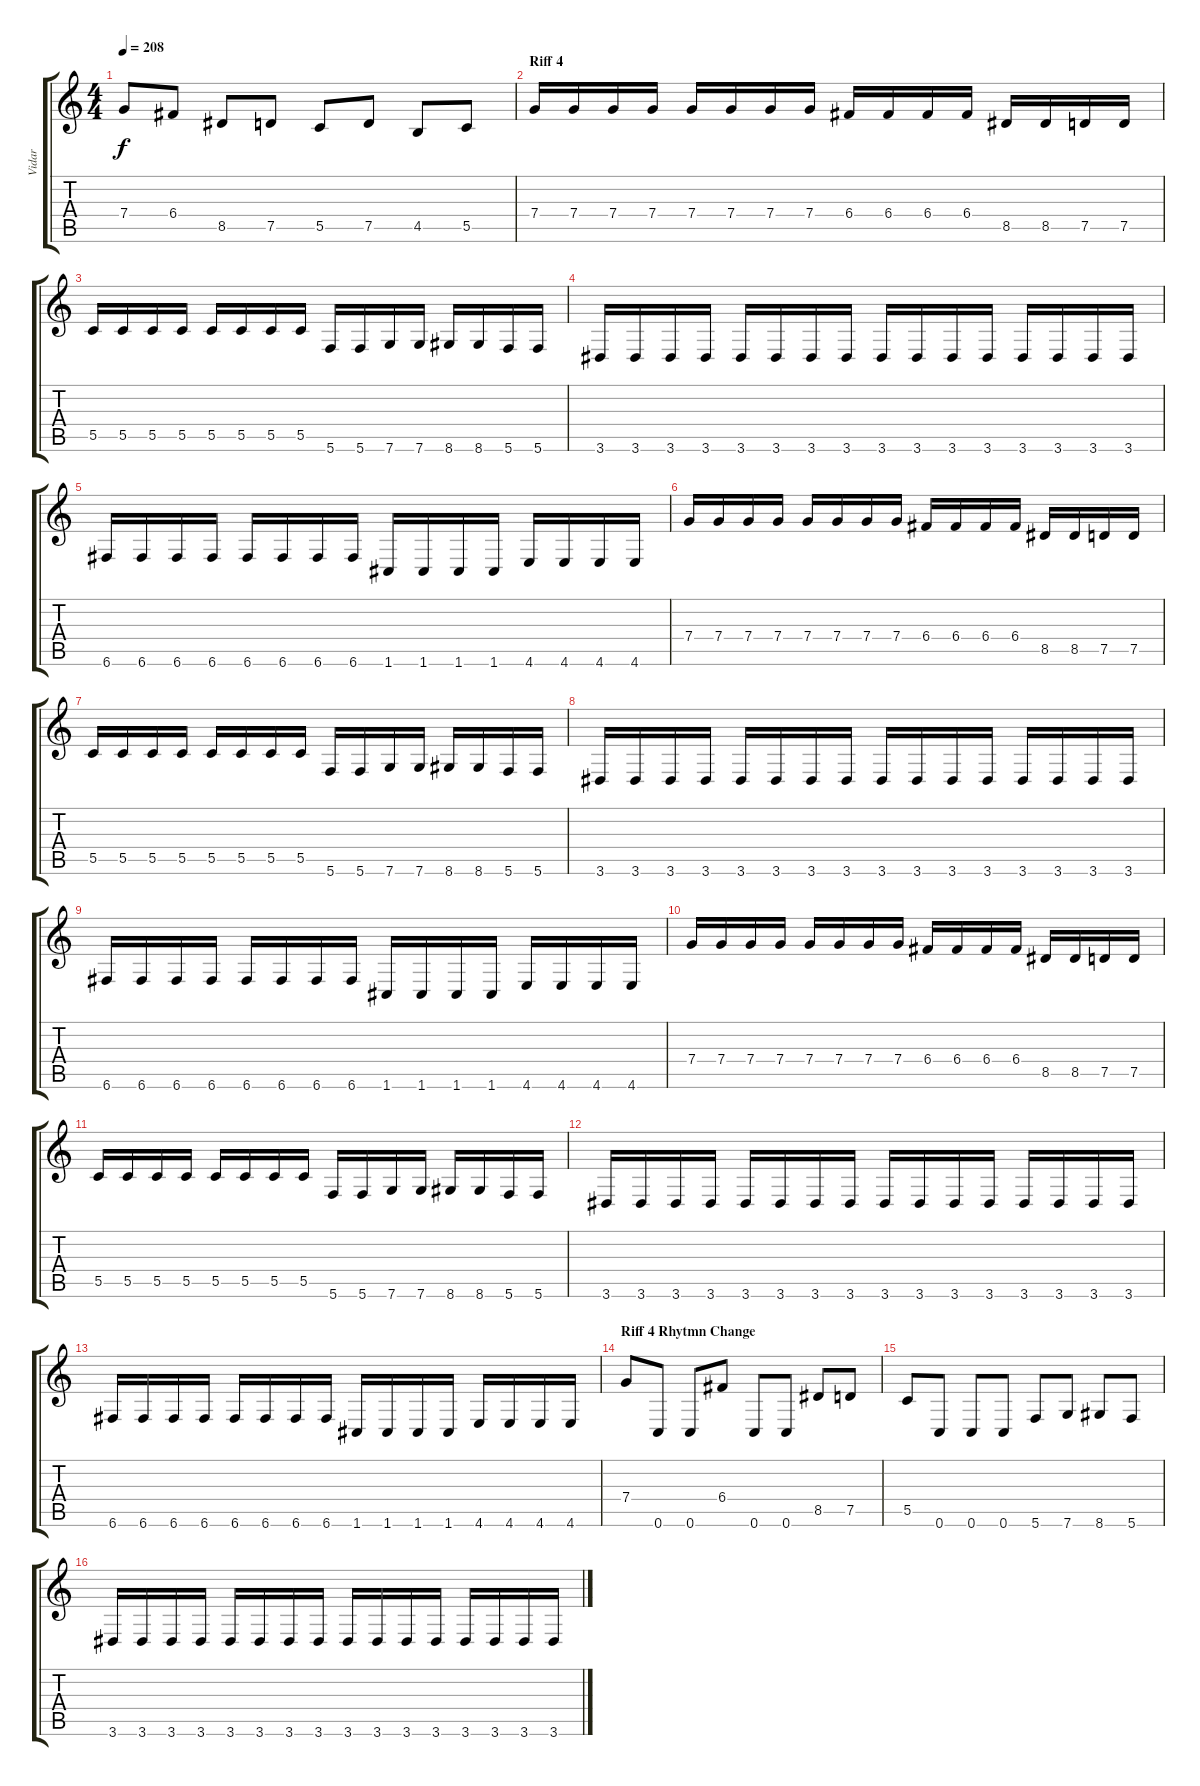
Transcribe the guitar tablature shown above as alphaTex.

\track ("Vidar" "Vidar") {instrument overdrivenguitar}
\staff {score tabs}
\tuning (D4 A3 F3 C3 G2 C2) {hide}
\ts (4 4)
\tempo 208
\clef g2
\ks c
7.4.8{dy f} 6.4.8 8.5.8 7.5.8 5.5.8 7.5.8 4.5.8 5.5.8 |
\section ("" "Riff 4")
7.4.16 7.4.16 7.4.16 7.4.16 7.4.16 7.4.16 7.4.16 7.4.16 6.4.16 6.4.16 6.4.16 6.4.16 8.5.16 8.5.16 7.5.16 7.5.16 |
5.5.16 5.5.16 5.5.16 5.5.16 5.5.16 5.5.16 5.5.16 5.5.16 5.6.16 5.6.16 7.6.16 7.6.16 8.6.16 8.6.16 5.6.16 5.6.16 |
3.6.16 3.6.16 3.6.16 3.6.16 3.6.16 3.6.16 3.6.16 3.6.16 3.6.16 3.6.16 3.6.16 3.6.16 3.6.16 3.6.16 3.6.16 3.6.16 |
6.6.16 6.6.16 6.6.16 6.6.16 6.6.16 6.6.16 6.6.16 6.6.16 1.6.16 1.6.16 1.6.16 1.6.16 4.6.16 4.6.16 4.6.16 4.6.16 |
7.4.16 7.4.16 7.4.16 7.4.16 7.4.16 7.4.16 7.4.16 7.4.16 6.4.16 6.4.16 6.4.16 6.4.16 8.5.16 8.5.16 7.5.16 7.5.16 |
5.5.16 5.5.16 5.5.16 5.5.16 5.5.16 5.5.16 5.5.16 5.5.16 5.6.16 5.6.16 7.6.16 7.6.16 8.6.16 8.6.16 5.6.16 5.6.16 |
3.6.16 3.6.16 3.6.16 3.6.16 3.6.16 3.6.16 3.6.16 3.6.16 3.6.16 3.6.16 3.6.16 3.6.16 3.6.16 3.6.16 3.6.16 3.6.16 |
6.6.16 6.6.16 6.6.16 6.6.16 6.6.16 6.6.16 6.6.16 6.6.16 1.6.16 1.6.16 1.6.16 1.6.16 4.6.16 4.6.16 4.6.16 4.6.16 |
7.4.16 7.4.16 7.4.16 7.4.16 7.4.16 7.4.16 7.4.16 7.4.16 6.4.16 6.4.16 6.4.16 6.4.16 8.5.16 8.5.16 7.5.16 7.5.16 |
5.5.16 5.5.16 5.5.16 5.5.16 5.5.16 5.5.16 5.5.16 5.5.16 5.6.16 5.6.16 7.6.16 7.6.16 8.6.16 8.6.16 5.6.16 5.6.16 |
3.6.16 3.6.16 3.6.16 3.6.16 3.6.16 3.6.16 3.6.16 3.6.16 3.6.16 3.6.16 3.6.16 3.6.16 3.6.16 3.6.16 3.6.16 3.6.16 |
6.6.16 6.6.16 6.6.16 6.6.16 6.6.16 6.6.16 6.6.16 6.6.16 1.6.16 1.6.16 1.6.16 1.6.16 4.6.16 4.6.16 4.6.16 4.6.16 |
\section ("" "Riff 4 Rhytmn Change")
7.4.8 0.6.8 0.6.8 6.4.8 0.6.8 0.6.8 8.5.8 7.5.8 |
5.5.8 0.6.8 0.6.8 0.6.8 5.6.8 7.6.8 8.6.8 5.6.8 |
3.6.16 3.6.16 3.6.16 3.6.16 3.6.16 3.6.16 3.6.16 3.6.16 3.6.16 3.6.16 3.6.16 3.6.16 3.6.16 3.6.16 3.6.16 3.6.16
